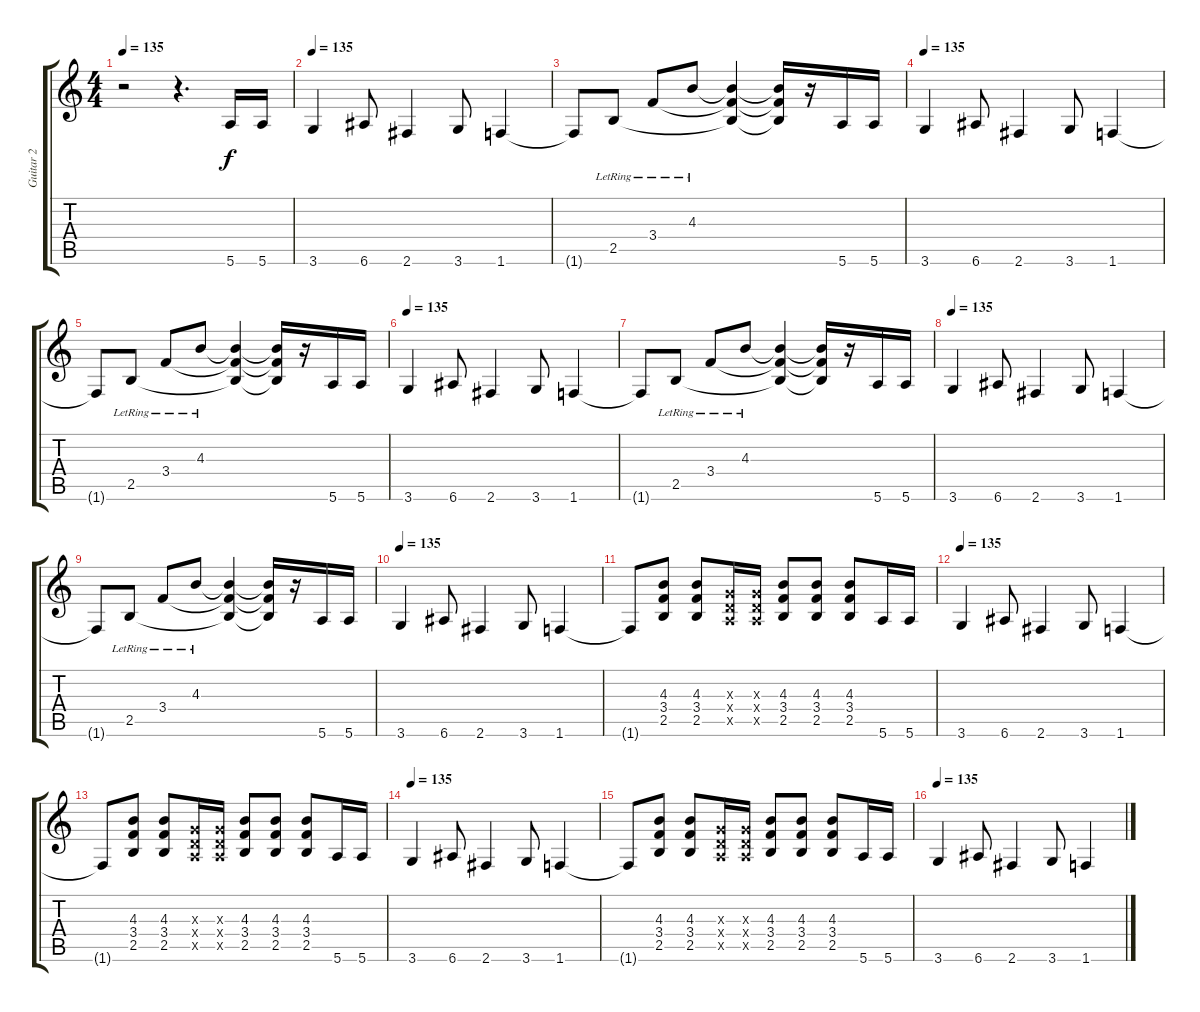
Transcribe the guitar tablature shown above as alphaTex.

\track ("Guitar 2" "Guitar 2") {instrument distortionguitar}
\staff {score tabs}
\tuning (E4 B3 G3 D3 A2 E2) {hide}
\ts (4 4)
\tempo 135
\clef g2
\ks c
r.2{dy f volume 13 balance 16 instrument distortionguitar} r.4{d} 5.6.16 5.6.16 |
\tempo 135
3.6.4 6.6.8 2.6.4 3.6.8 1.6.4 |
1.6{t}.8 2.5{lr}.8 3.4{lr}.8 4.3{lr}.8 (4.3{t} 3.4{t} 2.5{t}).4 (4.3{t} 3.4{t} 2.5{t}).16 r.16 5.6.16 5.6.16 |
\tempo 135
3.6.4 6.6.8 2.6.4 3.6.8 1.6.4 |
1.6{t}.8 2.5{lr}.8 3.4{lr}.8 4.3{lr}.8 (4.3{t} 3.4{t} 2.5{t}).4 (4.3{t} 3.4{t} 2.5{t}).16 r.16 5.6.16 5.6.16 |
\tempo 135
3.6.4 6.6.8 2.6.4 3.6.8 1.6.4 |
1.6{t}.8 2.5{lr}.8 3.4{lr}.8 4.3{lr}.8 (4.3{t} 3.4{t} 2.5{t}).4 (4.3{t} 3.4{t} 2.5{t}).16 r.16 5.6.16 5.6.16 |
\tempo 135
3.6.4 6.6.8 2.6.4 3.6.8 1.6.4 |
1.6{t}.8 2.5{lr}.8 3.4{lr}.8 4.3{lr}.8 (4.3{t} 3.4{t} 2.5{t}).4 (4.3{t} 3.4{t} 2.5{t}).16 r.16 5.6.16 5.6.16 |
\tempo 135
3.6.4 6.6.8 2.6.4 3.6.8 1.6.4 |
1.6{t}.8 (4.3 3.4 2.5).8 (4.3 3.4 2.5).8 (0.3{x} 0.4{x} 0.5{x}).16 (0.3{x} 0.4{x} 0.5{x}).16 (4.3 3.4 2.5).8 (4.3 3.4 2.5).8 (4.3 3.4 2.5).8 5.6.16 5.6.16 |
\tempo 135
3.6.4 6.6.8 2.6.4 3.6.8 1.6.4 |
1.6{t}.8 (4.3 3.4 2.5).8 (4.3 3.4 2.5).8 (0.3{x} 0.4{x} 0.5{x}).16 (0.3{x} 0.4{x} 0.5{x}).16 (4.3 3.4 2.5).8 (4.3 3.4 2.5).8 (4.3 3.4 2.5).8 5.6.16 5.6.16 |
\tempo 135
3.6.4 6.6.8 2.6.4 3.6.8 1.6.4 |
1.6{t}.8 (4.3 3.4 2.5).8 (4.3 3.4 2.5).8 (0.3{x} 0.4{x} 0.5{x}).16 (0.3{x} 0.4{x} 0.5{x}).16 (4.3 3.4 2.5).8 (4.3 3.4 2.5).8 (4.3 3.4 2.5).8 5.6.16 5.6.16 |
\tempo 135
3.6.4 6.6.8 2.6.4 3.6.8 1.6.4
